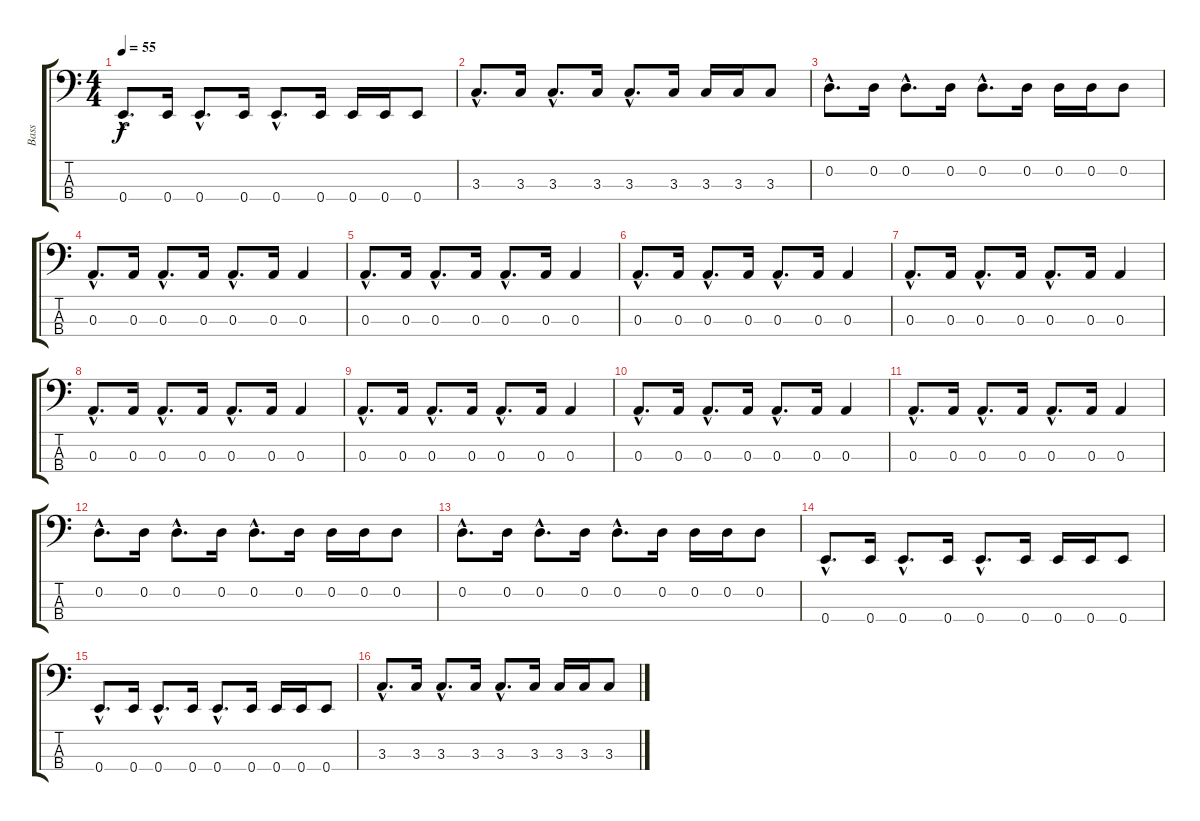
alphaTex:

\track ("Bass" "Bass") {instrument electricbasspick}
\staff {score tabs}
\tuning (G2 D2 A1 E1) {hide}
\ts (4 4)
\tempo 55
\clef f4
\ks c
0.4{hac}.8{d dy f} 0.4.16 0.4{hac}.8{d} 0.4.16 0.4{hac}.8{d} 0.4.16 0.4.16 0.4.16 0.4.8 |
3.3{hac}.8{d} 3.3.16 3.3{hac}.8{d} 3.3.16 3.3{hac}.8{d} 3.3.16 3.3.16 3.3.16 3.3.8 |
0.2{hac}.8{d} 0.2.16 0.2{hac}.8{d} 0.2.16 0.2{hac}.8{d} 0.2.16 0.2.16 0.2.16 0.2.8 |
0.3{hac}.8{d} 0.3.16 0.3{hac}.8{d} 0.3.16 0.3{hac}.8{d} 0.3.16 0.3.4 |
0.3{hac}.8{d} 0.3.16 0.3{hac}.8{d} 0.3.16 0.3{hac}.8{d} 0.3.16 0.3.4 |
0.3{hac}.8{d} 0.3.16 0.3{hac}.8{d} 0.3.16 0.3{hac}.8{d} 0.3.16 0.3.4 |
0.3{hac}.8{d} 0.3.16 0.3{hac}.8{d} 0.3.16 0.3{hac}.8{d} 0.3.16 0.3.4 |
0.3{hac}.8{d} 0.3.16 0.3{hac}.8{d} 0.3.16 0.3{hac}.8{d} 0.3.16 0.3.4 |
0.3{hac}.8{d} 0.3.16 0.3{hac}.8{d} 0.3.16 0.3{hac}.8{d} 0.3.16 0.3.4 |
0.3{hac}.8{d} 0.3.16 0.3{hac}.8{d} 0.3.16 0.3{hac}.8{d} 0.3.16 0.3.4 |
0.3{hac}.8{d} 0.3.16 0.3{hac}.8{d} 0.3.16 0.3{hac}.8{d} 0.3.16 0.3.4 |
0.2{hac}.8{d} 0.2.16 0.2{hac}.8{d} 0.2.16 0.2{hac}.8{d} 0.2.16 0.2.16 0.2.16 0.2.8 |
0.2{hac}.8{d} 0.2.16 0.2{hac}.8{d} 0.2.16 0.2{hac}.8{d} 0.2.16 0.2.16 0.2.16 0.2.8 |
0.4{hac}.8{d} 0.4.16 0.4{hac}.8{d} 0.4.16 0.4{hac}.8{d} 0.4.16 0.4.16 0.4.16 0.4.8 |
0.4{hac}.8{d} 0.4.16 0.4{hac}.8{d} 0.4.16 0.4{hac}.8{d} 0.4.16 0.4.16 0.4.16 0.4.8 |
3.3{hac}.8{d} 3.3.16 3.3{hac}.8{d} 3.3.16 3.3{hac}.8{d} 3.3.16 3.3.16 3.3.16 3.3.8
